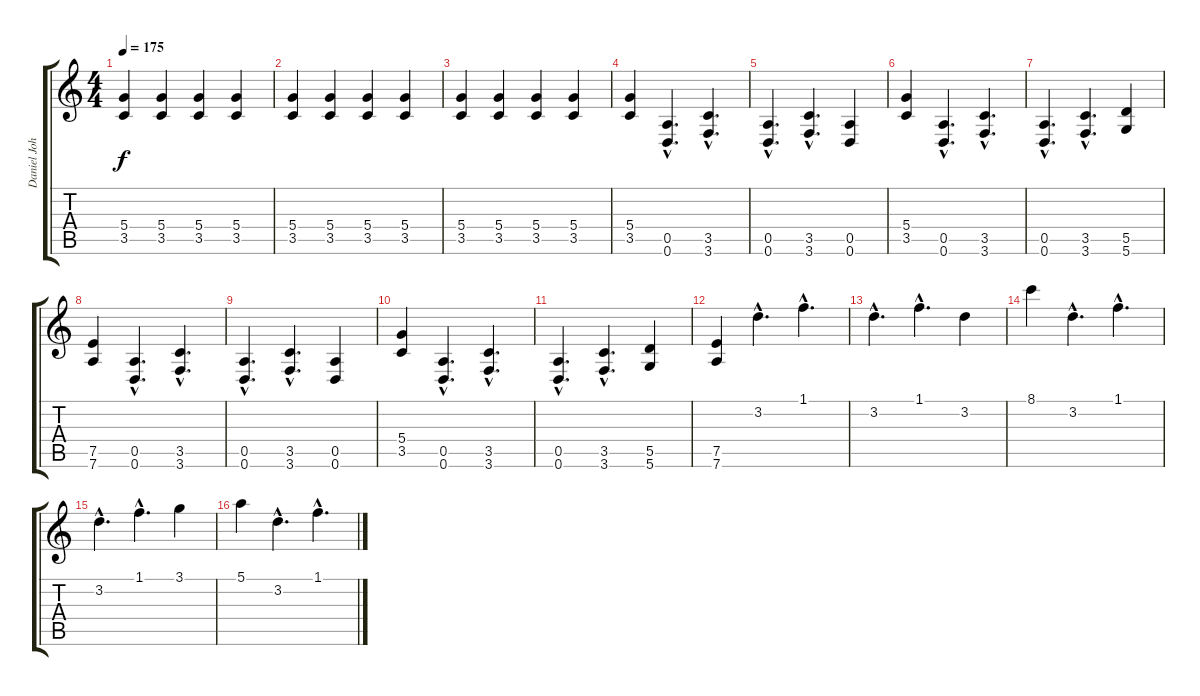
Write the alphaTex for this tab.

\track ("Daniel Johns" "Daniel Joh") {instrument distortionguitar}
\staff {score tabs}
\tuning (E4 B3 G3 D3 A2 D2) {hide}
\ts (4 4)
\tempo 175
\clef g2
\ks c
(5.4 3.5).4{dy f} (5.4 3.5).4 (5.4 3.5).4 (5.4 3.5).4 |
(5.4 3.5).4 (5.4 3.5).4 (5.4 3.5).4 (5.4 3.5).4 |
(5.4 3.5).4 (5.4 3.5).4{volume 13 instrument distortionguitar} (5.4 3.5).4 (5.4 3.5).4 |
(5.4 3.5).4 (0.5{hac} 0.6{hac}).4{d} (3.5{hac} 3.6{hac}).4{d} |
(0.5{hac} 0.6{hac}).4{d} (3.5{hac} 3.6{hac}).4{d} (0.5 0.6).4 |
(5.4 3.5).4 (0.5{hac} 0.6{hac}).4{d} (3.5{hac} 3.6{hac}).4{d} |
(0.5{hac} 0.6{hac}).4{d} (3.5{hac} 3.6{hac}).4{d} (5.5 5.6).4 |
(7.5 7.6).4 (0.5{hac} 0.6{hac}).4{d} (3.5{hac} 3.6{hac}).4{d} |
(0.5{hac} 0.6{hac}).4{d} (3.5{hac} 3.6{hac}).4{d} (0.5 0.6).4 |
(5.4 3.5).4 (0.5{hac} 0.6{hac}).4{d} (3.5{hac} 3.6{hac}).4{d} |
(0.5{hac} 0.6{hac}).4{d} (3.5{hac} 3.6{hac}).4{d} (5.5 5.6).4 |
(7.5 7.6).4 3.2{hac}.4{d} 1.1{hac}.4{d} |
3.2{hac}.4{d} 1.1{hac}.4{d} 3.2.4 |
8.1.4 3.2{hac}.4{d} 1.1{hac}.4{d} |
3.2{hac}.4{d} 1.1{hac}.4{d} 3.1.4 |
5.1.4 3.2{hac}.4{d} 1.1{hac}.4{d}
